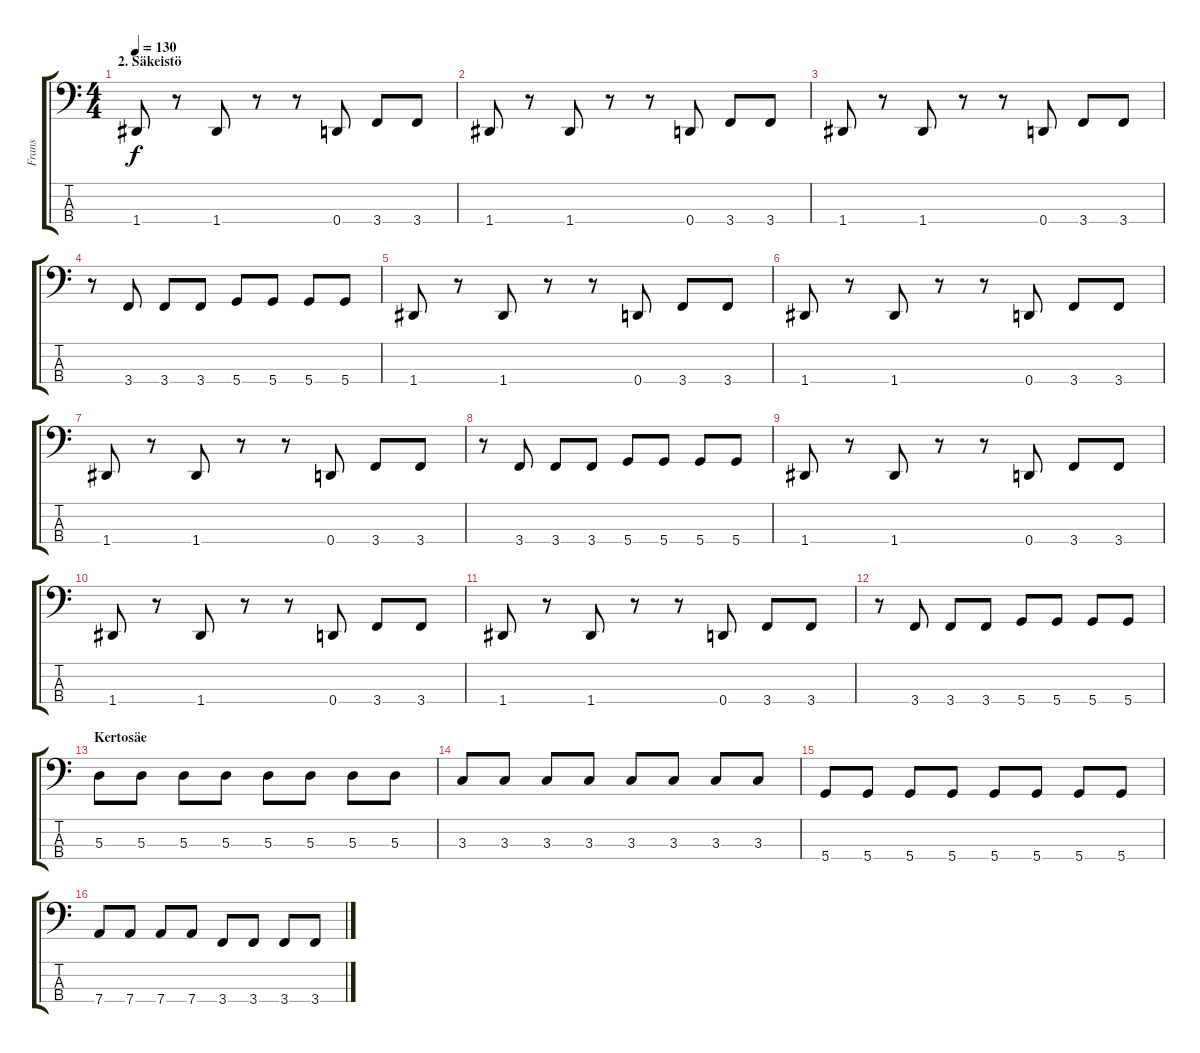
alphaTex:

\track ("Frans" "Frans") {instrument distortionguitar}
\staff {score tabs}
\tuning (G2 D2 A1 D1) {hide}
\ts (4 4)
\section ("" "2. Säkeistö")
\tempo 130
\clef f4
\ks c
1.4.8{dy f} r.8 1.4.8 r.8 r.8 0.4.8 3.4.8 3.4.8 |
1.4.8 r.8 1.4.8 r.8 r.8 0.4.8 3.4.8 3.4.8 |
1.4.8 r.8 1.4.8 r.8 r.8 0.4.8 3.4.8 3.4.8 |
r.8 3.4.8 3.4.8 3.4.8 5.4.8 5.4.8 5.4.8 5.4.8 |
1.4.8 r.8 1.4.8 r.8 r.8 0.4.8 3.4.8 3.4.8 |
1.4.8 r.8 1.4.8 r.8 r.8 0.4.8 3.4.8 3.4.8 |
1.4.8 r.8 1.4.8 r.8 r.8 0.4.8 3.4.8 3.4.8 |
r.8 3.4.8 3.4.8 3.4.8 5.4.8 5.4.8 5.4.8 5.4.8 |
1.4.8 r.8 1.4.8 r.8 r.8 0.4.8 3.4.8 3.4.8 |
1.4.8 r.8 1.4.8 r.8 r.8 0.4.8 3.4.8 3.4.8 |
1.4.8 r.8 1.4.8 r.8 r.8 0.4.8 3.4.8 3.4.8 |
r.8 3.4.8 3.4.8 3.4.8 5.4.8 5.4.8 5.4.8 5.4.8 |
\section ("" "Kertosäe")
5.3.8 5.3.8 5.3.8 5.3.8 5.3.8 5.3.8 5.3.8 5.3.8 |
3.3.8 3.3.8 3.3.8 3.3.8 3.3.8 3.3.8 3.3.8 3.3.8 |
5.4.8 5.4.8 5.4.8 5.4.8 5.4.8 5.4.8 5.4.8 5.4.8 |
7.4.8 7.4.8 7.4.8 7.4.8 3.4.8 3.4.8 3.4.8 3.4.8
